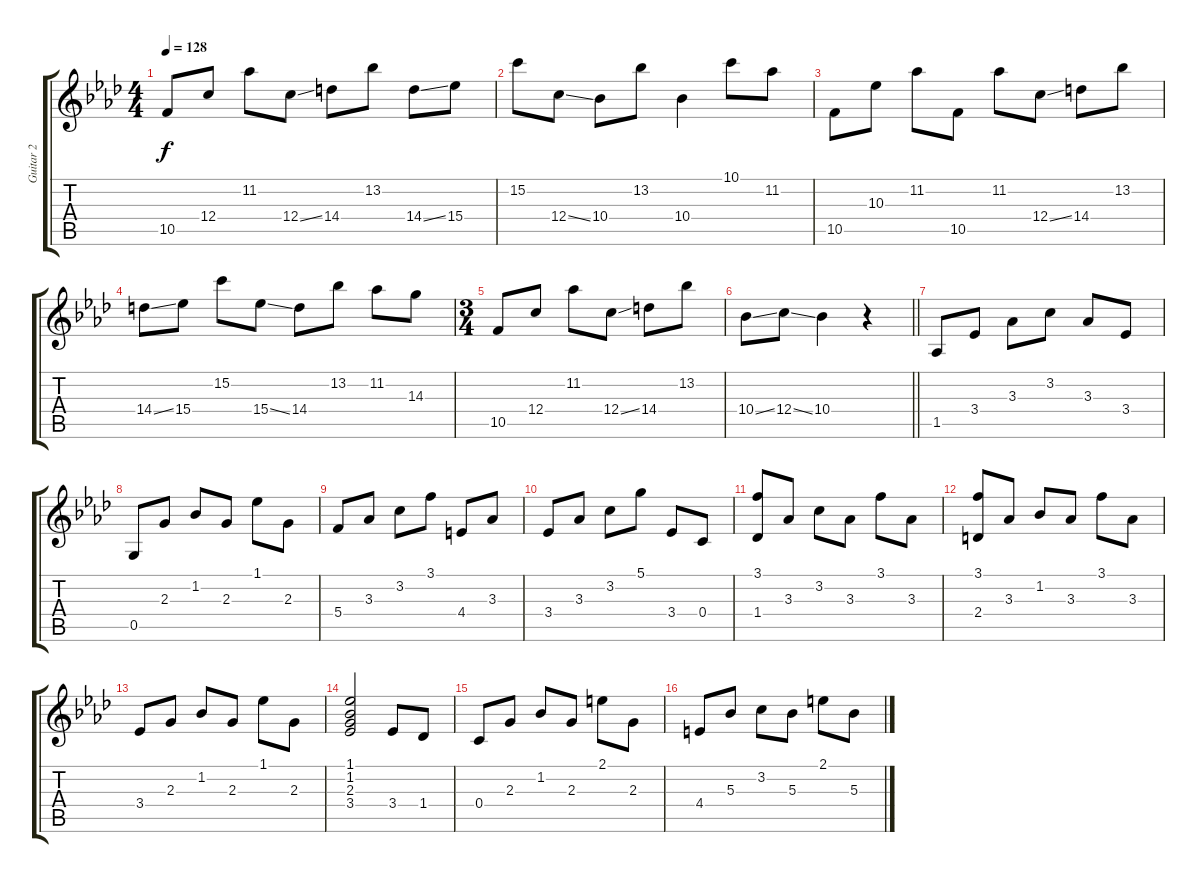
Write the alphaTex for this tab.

\track ("Guitar 2" "Guitar 2") {instrument acousticguitarsteel}
\staff {score tabs}
\tuning (D4 A3 F3 C3 G2 D2) {hide}
\ts (4 4)
\tempo 128
\clef g2
\ks fminor
10.5.8{dy f} 12.4.8 11.2.8 12.4{ss}.8 14.4.8 13.2.8 14.4{ss}.8 15.4.8 |
15.2.8 12.4{ss}.8 10.4.8 13.2.8 10.4.4 10.1.8 11.2.8 |
10.5.8 10.3.8 11.2.8 10.5.8 11.2.8 12.4{ss}.8 14.4.8 13.2.8 |
14.4{ss}.8 15.4.8 15.2.8 15.4{ss}.8 14.4.8 13.2.8 11.2.8 14.3.8 |
\ts (3 4)
10.5.8 12.4.8 11.2.8 12.4{ss}.8 14.4.8 13.2.8 |
\barLineRight lightlight
10.4{ss}.8 12.4{ss}.8 10.4.4 r.4 |
1.5.8 3.4.8 3.3.8 3.2.8 3.3.8 3.4.8 |
0.5.8 2.3.8 1.2.8 2.3.8 1.1.8 2.3.8 |
5.4.8 3.3.8 3.2.8 3.1.8 4.4.8 3.3.8 |
3.4.8 3.3.8 3.2.8 5.1.8 3.4.8 0.4.8 |
(3.1 1.4).8 3.3.8 3.2.8 3.3.8 3.1.8 3.3.8 |
(3.1 2.4).8 3.3.8 1.2.8 3.3.8 3.1.8 3.3.8 |
3.4.8 2.3.8 1.2.8 2.3.8 1.1.8 2.3.8 |
(1.1 1.2 2.3 3.4).2 3.4.8 1.4.8 |
0.4.8 2.3.8 1.2.8 2.3.8 2.1.8 2.3.8 |
4.4.8 5.3.8 3.2.8 5.3.8 2.1.8 5.3.8
